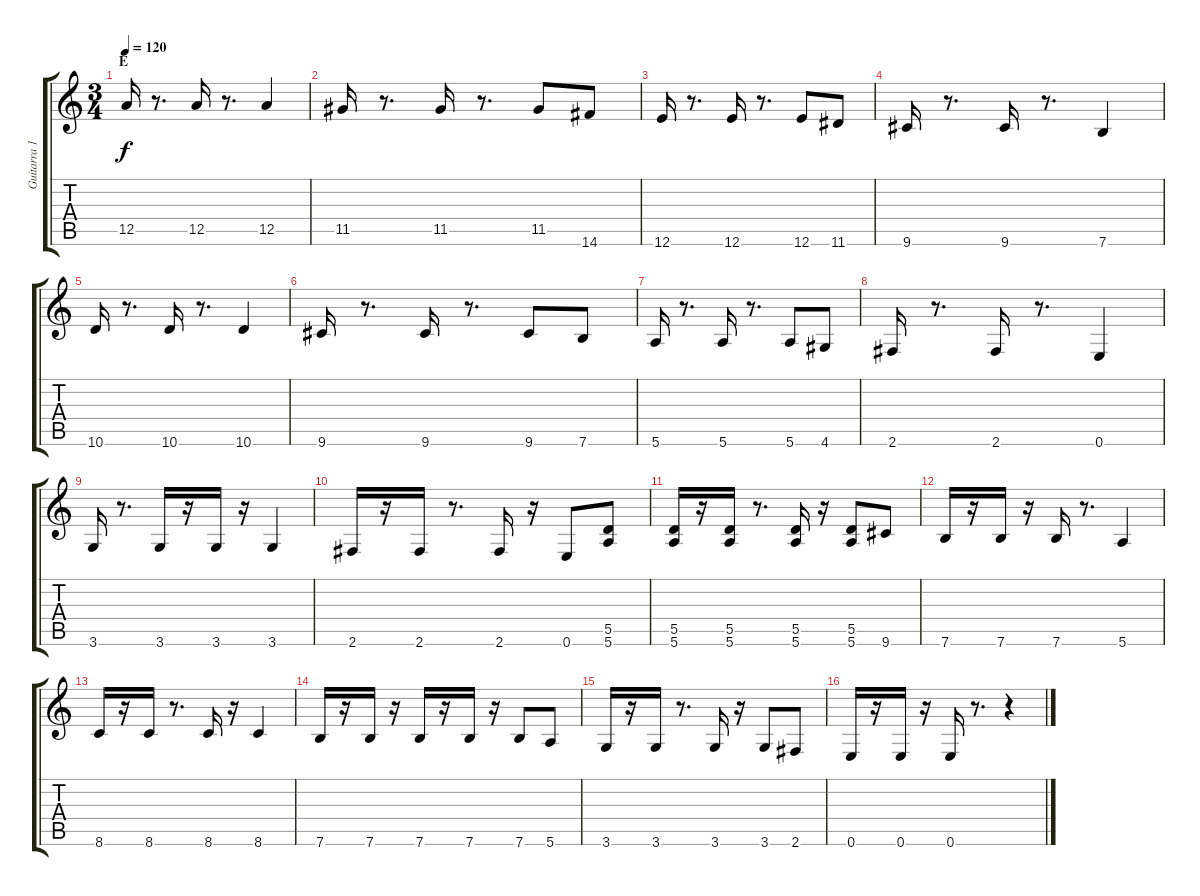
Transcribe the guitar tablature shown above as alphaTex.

\track ("Guitarra 1" "Guitarra 1") {instrument overdrivenguitar}
\staff {score tabs}
\tuning (E4 B3 G3 D3 A2 E2) {hide}
\ts (3 4)
\section ("" "E")
\tempo 120
\clef g2
\ks c
12.5.16{dy f} r.8{d} 12.5.16 r.8{d} 12.5.4 |
11.5.16 r.8{d} 11.5.16 r.8{d} 11.5.8 14.6.8 |
12.6.16 r.8{d} 12.6.16 r.8{d} 12.6.8 11.6.8 |
9.6.16 r.8{d} 9.6.16 r.8{d} 7.6.4 |
10.6.16 r.8{d} 10.6.16 r.8{d} 10.6.4 |
9.6.16 r.8{d} 9.6.16 r.8{d} 9.6.8 7.6.8 |
5.6.16 r.8{d} 5.6.16 r.8{d} 5.6.8 4.6.8 |
2.6.16 r.8{d} 2.6.16 r.8{d} 0.6.4 |
3.6.16 r.8{d} 3.6.16 r.16 3.6.16 r.16 3.6.4 |
2.6.16 r.16 2.6.16 r.8{d} 2.6.16 r.16 0.6.8 (5.5 5.6).8 |
(5.5 5.6).16 r.16 (5.5 5.6).16 r.8{d} (5.5 5.6).16 r.16 (5.5 5.6).8 9.6.8 |
7.6.16 r.16 7.6.16 r.16 7.6.16 r.8{d} 5.6.4 |
8.6.16 r.16 8.6.16 r.8{d} 8.6.16 r.16 8.6.4 |
7.6.16 r.16 7.6.16 r.16 7.6.16 r.16 7.6.16 r.16 7.6.8 5.6.8 |
3.6.16 r.16 3.6.16 r.8{d} 3.6.16 r.16 3.6.8 2.6.8 |
0.6.16 r.16 0.6.16 r.16 0.6.16 r.8{d} r.4
